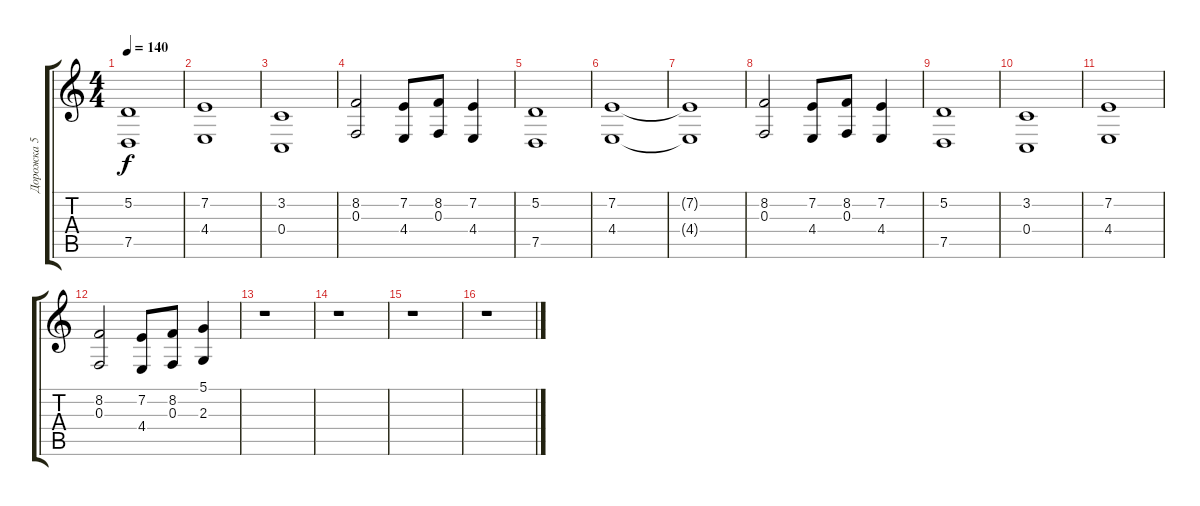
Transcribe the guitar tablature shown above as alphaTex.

\track ("Дорожка 5" "Дорожка 5") {instrument pad4choir}
\staff {score tabs}
\tuning (D4 A3 F3 C3 G2 C2) {hide}
\ts (4 4)
\tempo 140
\clef g2
\ks c
(5.2 7.5).1{dy f} |
(7.2 4.4).1 |
(3.2 0.4).1 |
(8.2 0.3).2 (7.2 4.4).8 (8.2 0.3).8 (7.2 4.4).4 |
(5.2 7.5).1 |
(7.2 4.4).1 |
(7.2{t} 4.4{t}).1 |
(8.2 0.3).2 (7.2 4.4).8 (8.2 0.3).8 (7.2 4.4).4 |
(5.2 7.5).1 |
(3.2 0.4).1 |
(7.2 4.4).1 |
(8.2 0.3).2 (7.2 4.4).8 (8.2 0.3).8 (5.1 2.3).4 |
r.1 |
r.1 |
r.1 |
r.1
